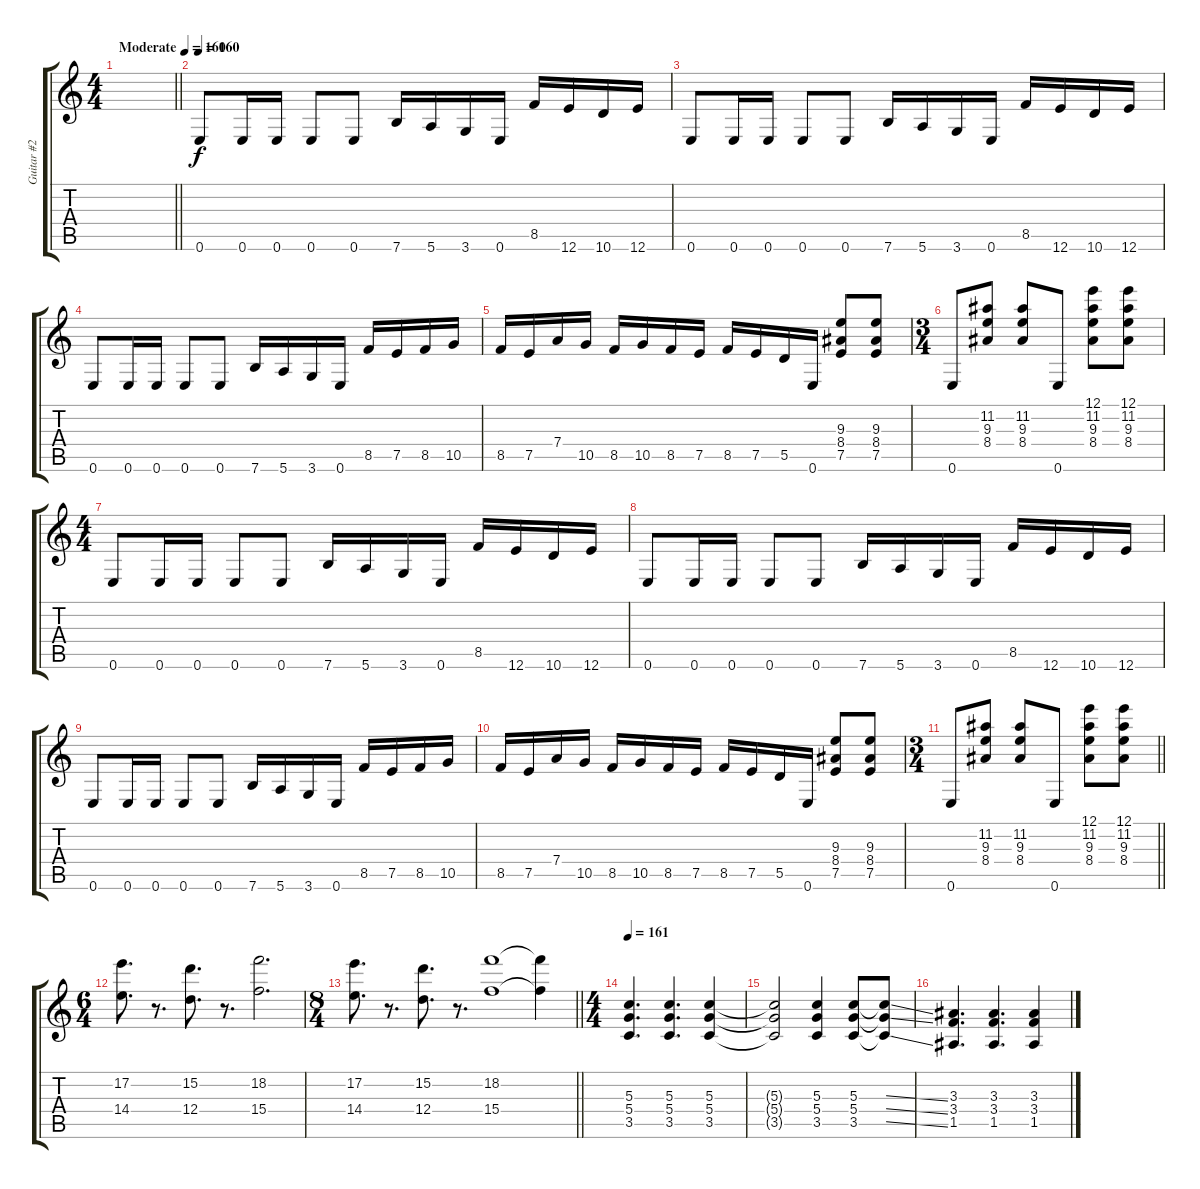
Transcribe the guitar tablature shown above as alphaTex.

\track ("Guitar #2" "Guitar #2") {instrument distortionguitar}
\staff {score tabs}
\tuning (E4 B3 G3 D3 A2 E2) {hide}
\ts (4 4)
\tempo (160 "Moderate")
\clef g2
\barLineRight lightlight
\ks c
|
\section ("" "")
\tempo 160
0.6.8 0.6.16 0.6.16 0.6.8 0.6.8 7.6.16 5.6.16 3.6.16 0.6.16 8.5.16 12.6.16 10.6.16 12.6.16 |
0.6.8 0.6.16 0.6.16 0.6.8 0.6.8 7.6.16 5.6.16 3.6.16 0.6.16 8.5.16 12.6.16 10.6.16 12.6.16 |
0.6.8 0.6.16 0.6.16 0.6.8 0.6.8 7.6.16 5.6.16 3.6.16 0.6.16 8.5.16 7.5.16 8.5.16 10.5.16 |
8.5.16 7.5.16 7.4.16 10.5.16 8.5.16 10.5.16 8.5.16 7.5.16 8.5.16 7.5.16 5.5.16 0.6.16 (9.3 8.4 7.5).8 (9.3 8.4 7.5).8 |
\ts (3 4)
0.6.8 (11.2 9.3 8.4).8 (11.2 9.3 8.4).8 0.6.8 (12.1 11.2 9.3 8.4).8 (12.1 11.2 9.3 8.4).8 |
\ts (4 4)
0.6.8 0.6.16 0.6.16 0.6.8 0.6.8 7.6.16 5.6.16 3.6.16 0.6.16 8.5.16 12.6.16 10.6.16 12.6.16 |
0.6.8 0.6.16 0.6.16 0.6.8 0.6.8 7.6.16 5.6.16 3.6.16 0.6.16 8.5.16 12.6.16 10.6.16 12.6.16 |
0.6.8 0.6.16 0.6.16 0.6.8 0.6.8 7.6.16 5.6.16 3.6.16 0.6.16 8.5.16 7.5.16 8.5.16 10.5.16 |
8.5.16 7.5.16 7.4.16 10.5.16 8.5.16 10.5.16 8.5.16 7.5.16 8.5.16 7.5.16 5.5.16 0.6.16 (9.3 8.4 7.5).8 (9.3 8.4 7.5).8 |
\ts (3 4)
\barLineRight lightlight
0.6.8 (11.2 9.3 8.4).8 (11.2 9.3 8.4).8 0.6.8 (12.1 11.2 9.3 8.4).8 (12.1 11.2 9.3 8.4).8 |
\ts (6 4)
\section ("" "")
(17.2 14.4).8{d} r.8{d} (15.2 12.4).8{d} r.8{d} (18.2 15.4).2{d} |
\ts (8 4)
\barLineRight lightlight
(17.2 14.4).8{d} r.8{d} (15.2 12.4).8{d} r.8{d} (18.2 15.4).1 (18.2{t} 15.4{t}).4 |
\ts (4 4)
\section ("" "")
\tempo 161
(5.3 5.4 3.5).4{d} (5.3 5.4 3.5).4{d} (5.3 5.4 3.5).4 |
(5.3{t} 5.4{t} 3.5{t}).2 (5.3 5.4 3.5).4 (5.3 5.4 3.5).8 (5.3{ss t} 5.4{ss t} 3.5{ss t}).8 |
(3.3 3.4 1.5).4{d} (3.3 3.4 1.5).4{d} (3.3 3.4 1.5).4
